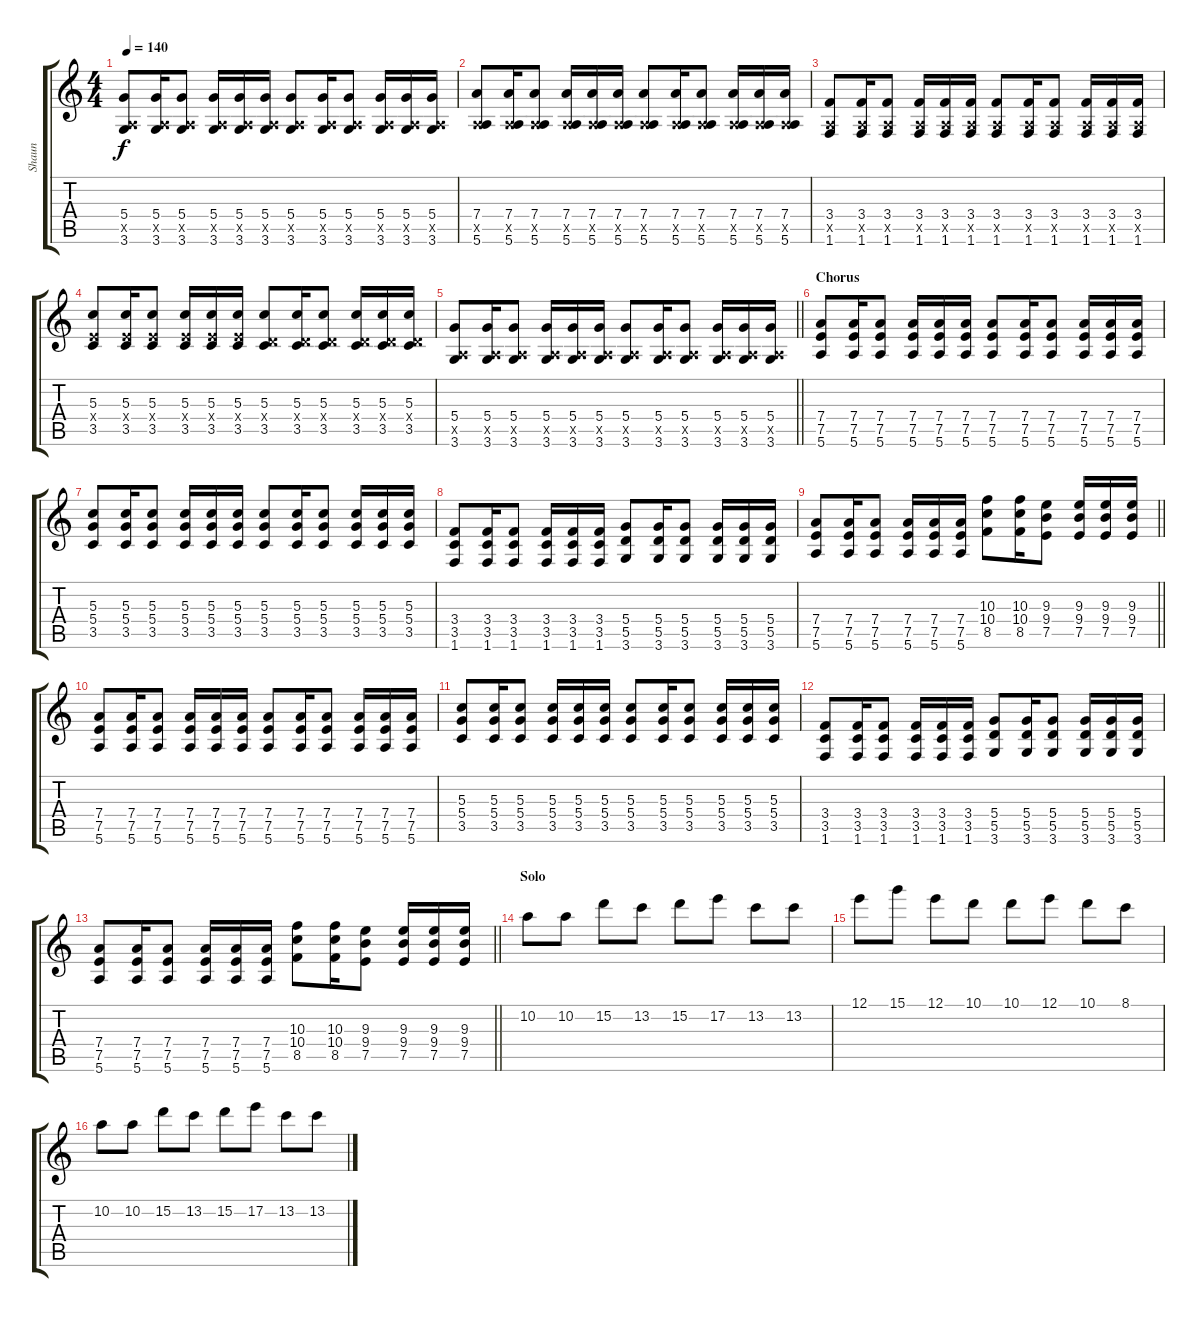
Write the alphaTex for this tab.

\track ("Shaun" "Shaun") {instrument overdrivenguitar}
\staff {score tabs}
\tuning (E4 B3 G3 D3 A2 E2) {hide}
\ts (4 4)
\tempo 140
\clef g2
\ks c
(5.4 0.5{x} 3.6).8{dy f} (5.4 0.5{x} 3.6).16 (5.4 0.5{x} 3.6).8 (5.4 0.5{x} 3.6).16 (5.4 0.5{x} 3.6).16 (5.4 0.5{x} 3.6).16 (5.4 0.5{x} 3.6).8 (5.4 0.5{x} 3.6).16 (5.4 0.5{x} 3.6).8 (5.4 0.5{x} 3.6).16 (5.4 0.5{x} 3.6).16 (5.4 0.5{x} 3.6).16 |
(7.4 0.5{x} 5.6).8 (7.4 0.5{x} 5.6).16 (7.4 0.5{x} 5.6).8 (7.4 0.5{x} 5.6).16 (7.4 0.5{x} 5.6).16 (7.4 0.5{x} 5.6).16 (7.4 0.5{x} 5.6).8 (7.4 0.5{x} 5.6).16 (7.4 0.5{x} 5.6).8 (7.4 0.5{x} 5.6).16 (7.4 0.5{x} 5.6).16 (7.4 0.5{x} 5.6).16 |
(3.4 0.5{x} 1.6).8 (3.4 0.5{x} 1.6).16 (3.4 0.5{x} 1.6).8 (3.4 0.5{x} 1.6).16 (3.4 0.5{x} 1.6).16 (3.4 0.5{x} 1.6).16 (3.4 0.5{x} 1.6).8 (3.4 0.5{x} 1.6).16 (3.4 0.5{x} 1.6).8 (3.4 0.5{x} 1.6).16 (3.4 0.5{x} 1.6).16 (3.4 0.5{x} 1.6).16 |
(5.3 2.4{x} 3.5).8 (5.3 2.4{x} 3.5).16 (5.3 2.4{x} 3.5).8 (5.3 2.4{x} 3.5).16 (5.3 2.4{x} 3.5).16 (5.3 2.4{x} 3.5).16 (5.3 0.4{x} 3.5).8 (5.3 0.4{x} 3.5).16 (5.3 0.4{x} 3.5).8 (5.3 0.4{x} 3.5).16 (5.3 0.4{x} 3.5).16 (5.3 0.4{x} 3.5).16 |
\barLineRight lightlight
(5.4 0.5{x} 3.6).8 (5.4 0.5{x} 3.6).16 (5.4 0.5{x} 3.6).8 (5.4 0.5{x} 3.6).16 (5.4 0.5{x} 3.6).16 (5.4 0.5{x} 3.6).16 (5.4 0.5{x} 3.6).8 (5.4 0.5{x} 3.6).16 (5.4 0.5{x} 3.6).8 (5.4 0.5{x} 3.6).16 (5.4 0.5{x} 3.6).16 (5.4 0.5{x} 3.6).16 |
\section ("" "Chorus")
(7.4 7.5 5.6).8 (7.4 7.5 5.6).16 (7.4 7.5 5.6).8 (7.4 7.5 5.6).16 (7.4 7.5 5.6).16 (7.4 7.5 5.6).16 (7.4 7.5 5.6).8 (7.4 7.5 5.6).16 (7.4 7.5 5.6).8 (7.4 7.5 5.6).16 (7.4 7.5 5.6).16 (7.4 7.5 5.6).16 |
(5.3 5.4 3.5).8 (5.3 5.4 3.5).16 (5.3 5.4 3.5).8 (5.3 5.4 3.5).16 (5.3 5.4 3.5).16 (5.3 5.4 3.5).16 (5.3 5.4 3.5).8 (5.3 5.4 3.5).16 (5.3 5.4 3.5).8 (5.3 5.4 3.5).16 (5.3 5.4 3.5).16 (5.3 5.4 3.5).16 |
(3.4 3.5 1.6).8 (3.4 3.5 1.6).16 (3.4 3.5 1.6).8 (3.4 3.5 1.6).16 (3.4 3.5 1.6).16 (3.4 3.5 1.6).16 (5.4 5.5 3.6).8 (5.4 5.5 3.6).16 (5.4 5.5 3.6).8 (5.4 5.5 3.6).16 (5.4 5.5 3.6).16 (5.4 5.5 3.6).16 |
\barLineRight lightlight
(7.4 7.5 5.6).8 (7.4 7.5 5.6).16 (7.4 7.5 5.6).8 (7.4 7.5 5.6).16 (7.4 7.5 5.6).16 (7.4 7.5 5.6).16 (10.3 10.4 8.5).8 (10.3 10.4 8.5).16 (9.3 9.4 7.5).8 (9.3 9.4 7.5).16 (9.3 9.4 7.5).16 (9.3 9.4 7.5).16 |
(7.4 7.5 5.6).8 (7.4 7.5 5.6).16 (7.4 7.5 5.6).8 (7.4 7.5 5.6).16 (7.4 7.5 5.6).16 (7.4 7.5 5.6).16 (7.4 7.5 5.6).8 (7.4 7.5 5.6).16 (7.4 7.5 5.6).8 (7.4 7.5 5.6).16 (7.4 7.5 5.6).16 (7.4 7.5 5.6).16 |
(5.3 5.4 3.5).8 (5.3 5.4 3.5).16 (5.3 5.4 3.5).8 (5.3 5.4 3.5).16 (5.3 5.4 3.5).16 (5.3 5.4 3.5).16 (5.3 5.4 3.5).8 (5.3 5.4 3.5).16 (5.3 5.4 3.5).8 (5.3 5.4 3.5).16 (5.3 5.4 3.5).16 (5.3 5.4 3.5).16 |
(3.4 3.5 1.6).8 (3.4 3.5 1.6).16 (3.4 3.5 1.6).8 (3.4 3.5 1.6).16 (3.4 3.5 1.6).16 (3.4 3.5 1.6).16 (5.4 5.5 3.6).8 (5.4 5.5 3.6).16 (5.4 5.5 3.6).8 (5.4 5.5 3.6).16 (5.4 5.5 3.6).16 (5.4 5.5 3.6).16 |
\barLineRight lightlight
(7.4 7.5 5.6).8 (7.4 7.5 5.6).16 (7.4 7.5 5.6).8 (7.4 7.5 5.6).16 (7.4 7.5 5.6).16 (7.4 7.5 5.6).16 (10.3 10.4 8.5).8 (10.3 10.4 8.5).16 (9.3 9.4 7.5).8 (9.3 9.4 7.5).16 (9.3 9.4 7.5).16 (9.3 9.4 7.5).16 |
\section ("" "Solo")
10.2.8{volume 16} 10.2.8 15.2.8 13.2.8 15.2.8 17.2.8 13.2.8 13.2.8 |
12.1.8 15.1.8 12.1.8 10.1.8 10.1.8 12.1.8 10.1.8 8.1.8 |
10.2.8 10.2.8 15.2.8 13.2.8 15.2.8 17.2.8 13.2.8 13.2.8
